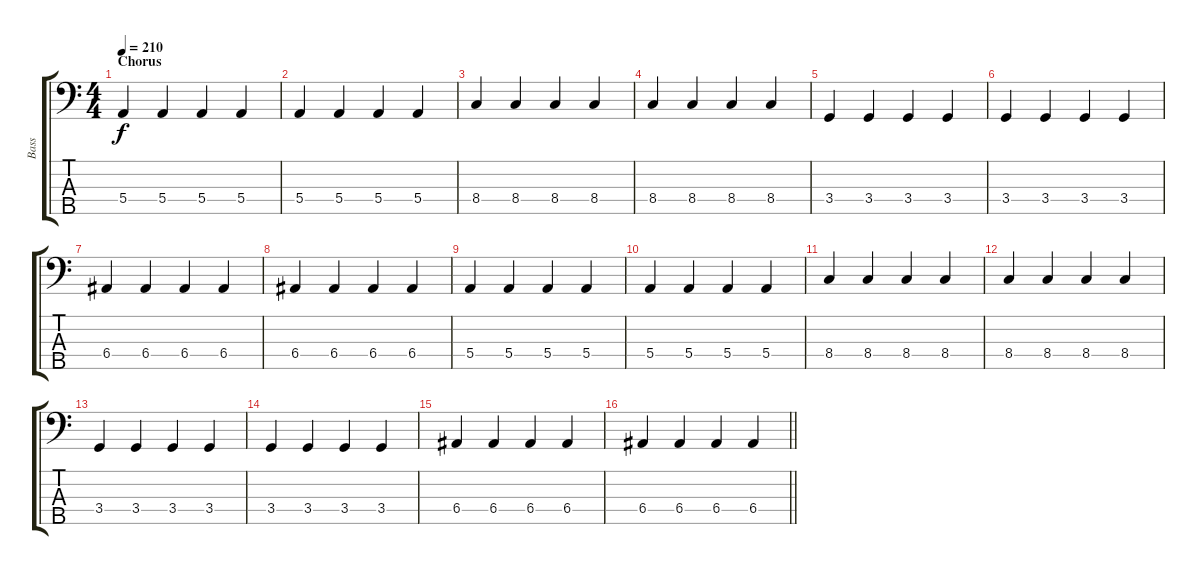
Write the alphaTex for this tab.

\track ("Bass" "Bass") {instrument electricbasspick}
\staff {score tabs}
\tuning (G2 D2 A1 E1 B0) {hide}
\ts (4 4)
\section ("" "Chorus")
\tempo 210
\clef f4
\ks c
5.4.4{dy f} 5.4.4 5.4.4 5.4.4 |
5.4.4 5.4.4 5.4.4 5.4.4 |
8.4.4 8.4.4 8.4.4 8.4.4 |
8.4.4 8.4.4 8.4.4 8.4.4 |
3.4.4 3.4.4 3.4.4 3.4.4 |
3.4.4 3.4.4 3.4.4 3.4.4 |
6.4.4 6.4.4 6.4.4 6.4.4 |
6.4.4 6.4.4 6.4.4 6.4.4 |
5.4.4 5.4.4 5.4.4 5.4.4 |
5.4.4 5.4.4 5.4.4 5.4.4 |
8.4.4 8.4.4 8.4.4 8.4.4 |
8.4.4 8.4.4 8.4.4 8.4.4 |
3.4.4 3.4.4 3.4.4 3.4.4 |
3.4.4 3.4.4 3.4.4 3.4.4 |
6.4.4 6.4.4 6.4.4 6.4.4 |
\barLineRight lightlight
6.4.4 6.4.4 6.4.4 6.4.4
